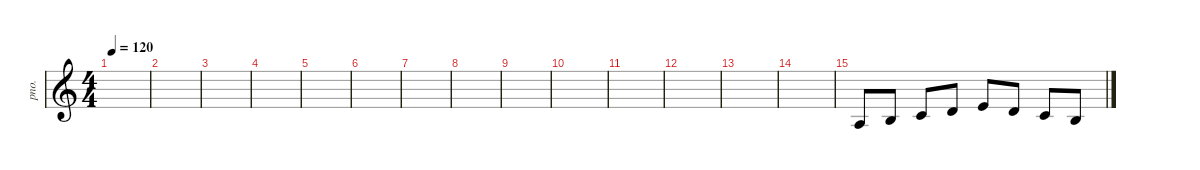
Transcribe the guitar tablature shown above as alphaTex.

\defaultSystemsLayout 4
\hideDynamics
\bracketExtendMode nobrackets
\otherSystemsTrackNameOrientation horizontal
\track ("Fretless Bass" "pno.") {instrument acousticgrandpiano}
\staff {score}
\tuning (E4 B3 G3 D3 A2 E2)
\ts (4 4)
\tempo 120
\clef g2
\ks c
|
|
|
|
|
|
|
|
|
|
|
|
|
|
2.3.8{beam Up} 0.2.8{beam Up} 1.2.8{beam Up} 3.2.8{beam Up} 5.2.8{beam Up} 3.2.8{beam Up} 1.2.8{beam Up} 0.2.8{beam Up}
